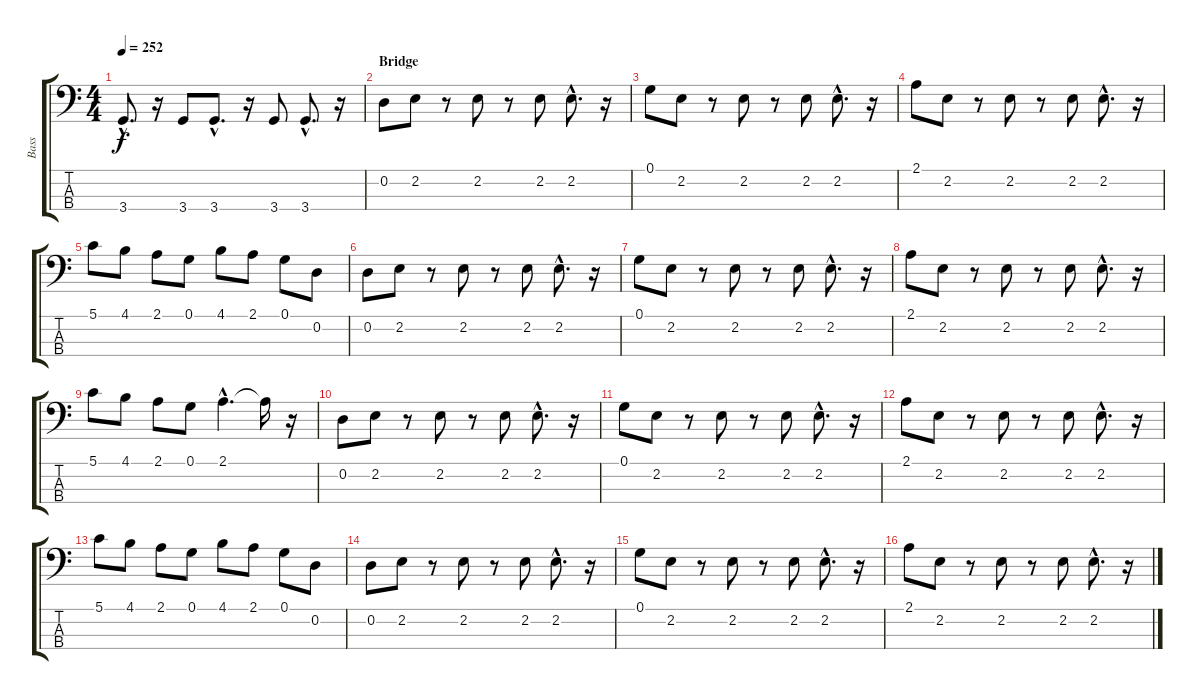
\track ("Bass" "Bass") {instrument electricbassfinger}
\staff {score tabs}
\tuning (G2 D2 A1 E1) {hide}
\ts (4 4)
\tempo 252
\clef f4
\ks c
3.4{hac}.8{d dy f} r.16 3.4.8 3.4{hac}.8{d} r.16 3.4.8 3.4{hac}.8{d} r.16 |
\section ("" "Bridge")
0.2.8 2.2.8 r.8 2.2.8 r.8 2.2.8 2.2{hac}.8{d} r.16 |
0.1.8 2.2.8 r.8 2.2.8 r.8 2.2.8 2.2{hac}.8{d} r.16 |
2.1.8 2.2.8 r.8 2.2.8 r.8 2.2.8 2.2{hac}.8{d} r.16 |
5.1.8 4.1.8 2.1.8 0.1.8 4.1.8 2.1.8 0.1.8 0.2.8 |
0.2.8 2.2.8 r.8 2.2.8 r.8 2.2.8 2.2{hac}.8{d} r.16 |
0.1.8 2.2.8 r.8 2.2.8 r.8 2.2.8 2.2{hac}.8{d} r.16 |
2.1.8 2.2.8 r.8 2.2.8 r.8 2.2.8 2.2{hac}.8{d} r.16 |
5.1.8 4.1.8 2.1.8 0.1.8 2.1{hac}.4{d} 2.1{t}.16 r.16 |
0.2.8 2.2.8 r.8 2.2.8 r.8 2.2.8 2.2{hac}.8{d} r.16 |
0.1.8 2.2.8 r.8 2.2.8 r.8 2.2.8 2.2{hac}.8{d} r.16 |
2.1.8 2.2.8 r.8 2.2.8 r.8 2.2.8 2.2{hac}.8{d} r.16 |
5.1.8 4.1.8 2.1.8 0.1.8 4.1.8 2.1.8 0.1.8 0.2.8 |
0.2.8 2.2.8 r.8 2.2.8 r.8 2.2.8 2.2{hac}.8{d} r.16 |
0.1.8 2.2.8 r.8 2.2.8 r.8 2.2.8 2.2{hac}.8{d} r.16 |
2.1.8 2.2.8 r.8 2.2.8 r.8 2.2.8 2.2{hac}.8{d} r.16
